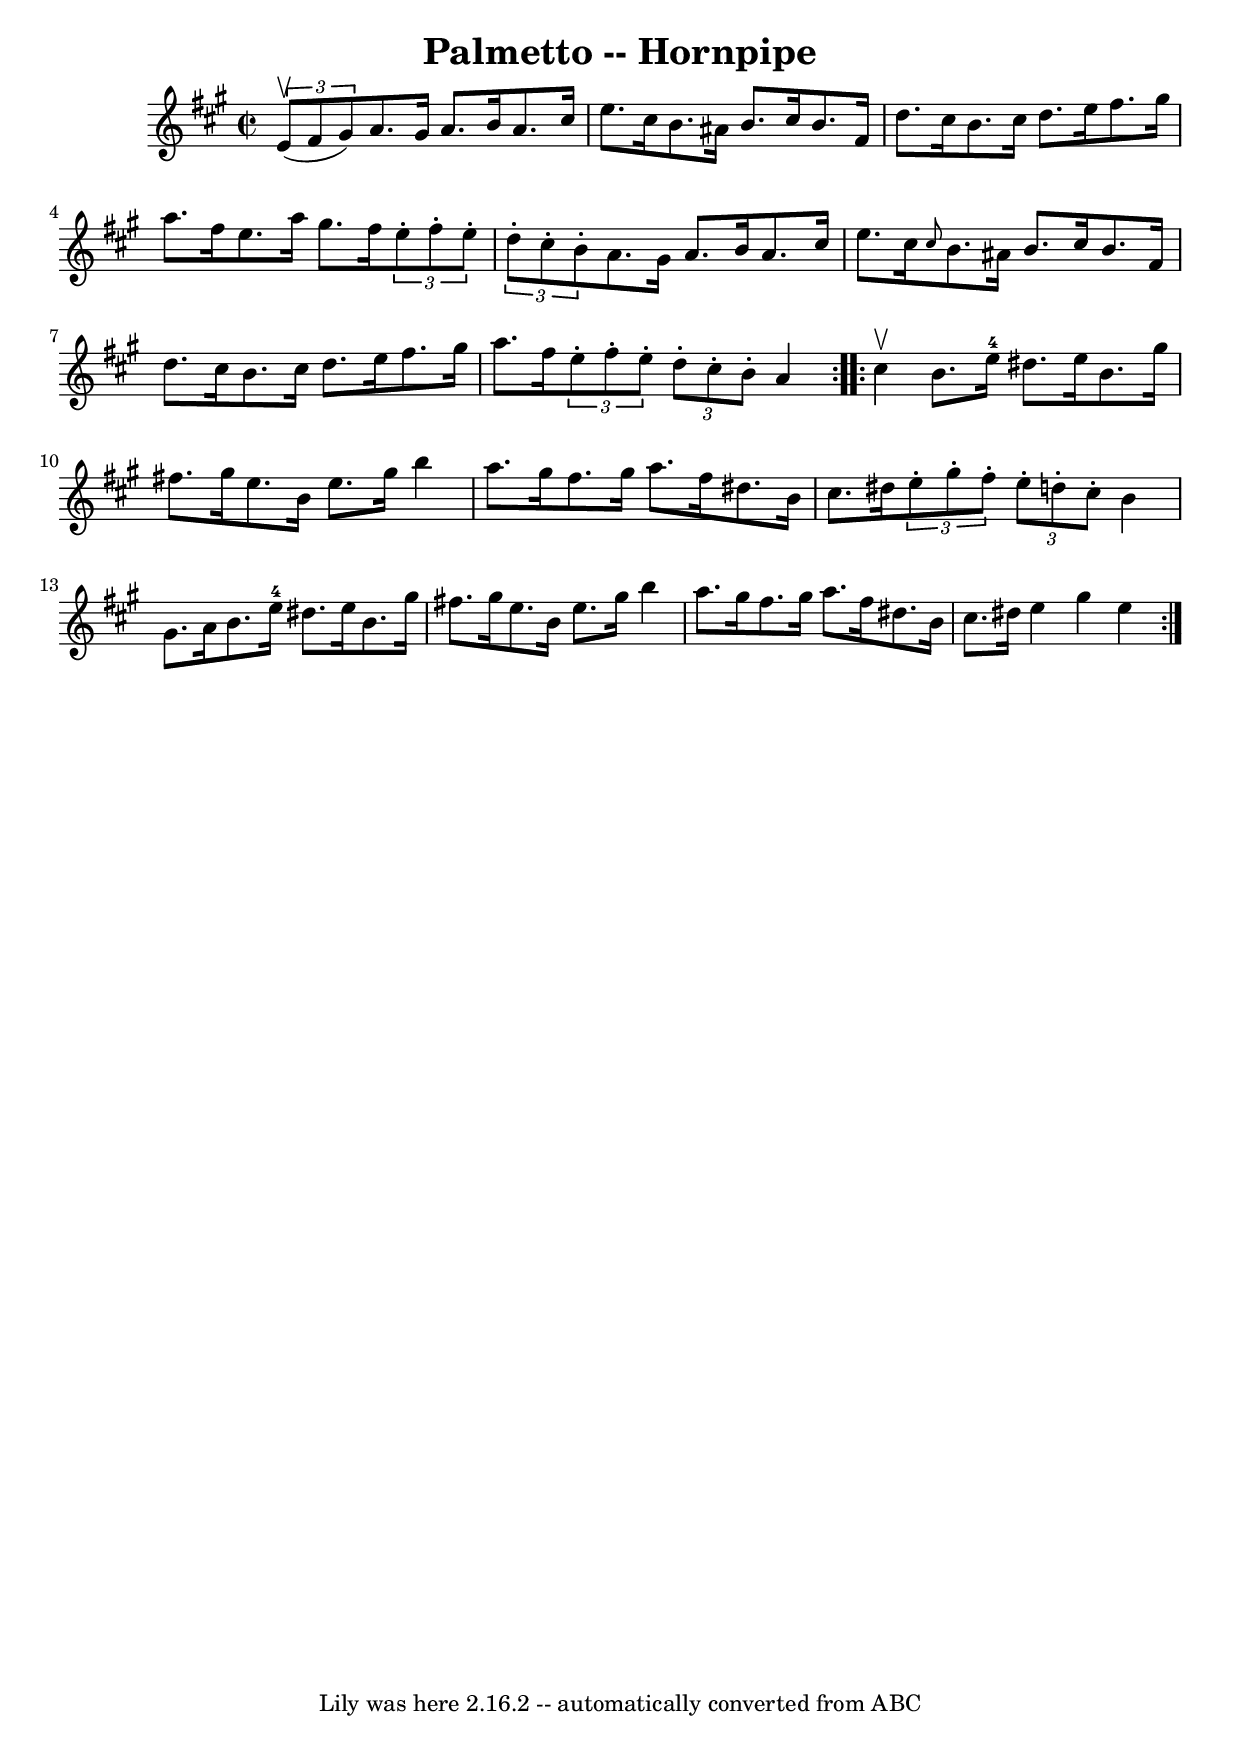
\version "2.16.2"
\include "Mammoth.ily"
\header {
  %% book = "Cole's 1000 Fiddle Tunes"
  crossRefNumber = "1"
  footnotes = ""
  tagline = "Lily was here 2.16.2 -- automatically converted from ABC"
  title = "Palmetto -- Hornpipe"

}
voicedefault =  {



  \repeat volta 2 {

    \override Staff.TimeSignature #'style = #'C
    \time 2/2 
    \key a \major
   \times 2/3 { e'8 (^\upbow fis'8 gis'8) 
			       } 
    |
    a'8. gis'16 a'8. b'16 a'8. cis''16 e''8.    
    cis''16  |
    b'8. ais'16 b'8. cis''16 b'8. fis'16    
    d''8. cis''16  |
    b'8. cis''16 d''8. e''16 fis''8.    
    gis''16 a''8. fis''16  |
    e''8. a''16 gis''8. fis''16    
    \times 2/3 { e''8 -. fis''8 -. e''8 -. 
	       }   \times 2/3 { d''8 -.   
				cis''8 -. b'8 -. 
			      } |
    a'8. gis'16 a'8. b'16 a'8.    
    cis''16 e''8. cis''16  |
    \grace { cis''8  
	   } b'8. ais'16    
    b'8. cis''16 b'8. fis'16 d''8. cis''16  |
    b'8.    
    cis''16 d''8. e''16 fis''8. gis''16 a''8. fis''16  |
    
    \times 2/3 { e''8 -. fis''8 -. e''8 -. 
	       }   \times 2/3 { d''8 -.   
				cis''8 -. b'8 -. 
			      } a'4  
  }     
  \repeat volta 2 {
    cis''4^\upbow |
    
    b'8. e''16-4 dis''8. e''16 b'8. gis''16 fis''!8.    
    gis''16  |
    e''8. b'16 e''8. gis''16 b''4 a''8.    
    gis''16  |
    fis''8. gis''16 a''8. fis''16 dis''8. b'16 
    cis''8. dis''!16  |
    \times 2/3 { e''8 -. gis''8 -. fis''8 -. 

	       }   \times 2/3 { e''8 -. d''8 -. cis''8 -. 
			      } b'4 gis'8. a'16  
    |
    b'8. e''16-4 dis''8. e''16 b'8. gis''16      
    fis''!8. gis''16  |
    e''8. b'16 e''8. gis''16 b''4    
    a''8. gis''16  |
    fis''8. gis''16 a''8. fis''16    
    dis''8. b'16 cis''8. dis''16  |
    e''4 gis''4 e''4  
  }   

}

\score{
  <<

    \context Staff="default"
    {
      \voicedefault 
      
    }

  >>
  \layout {
    
  }
  \midi {
  }

}
